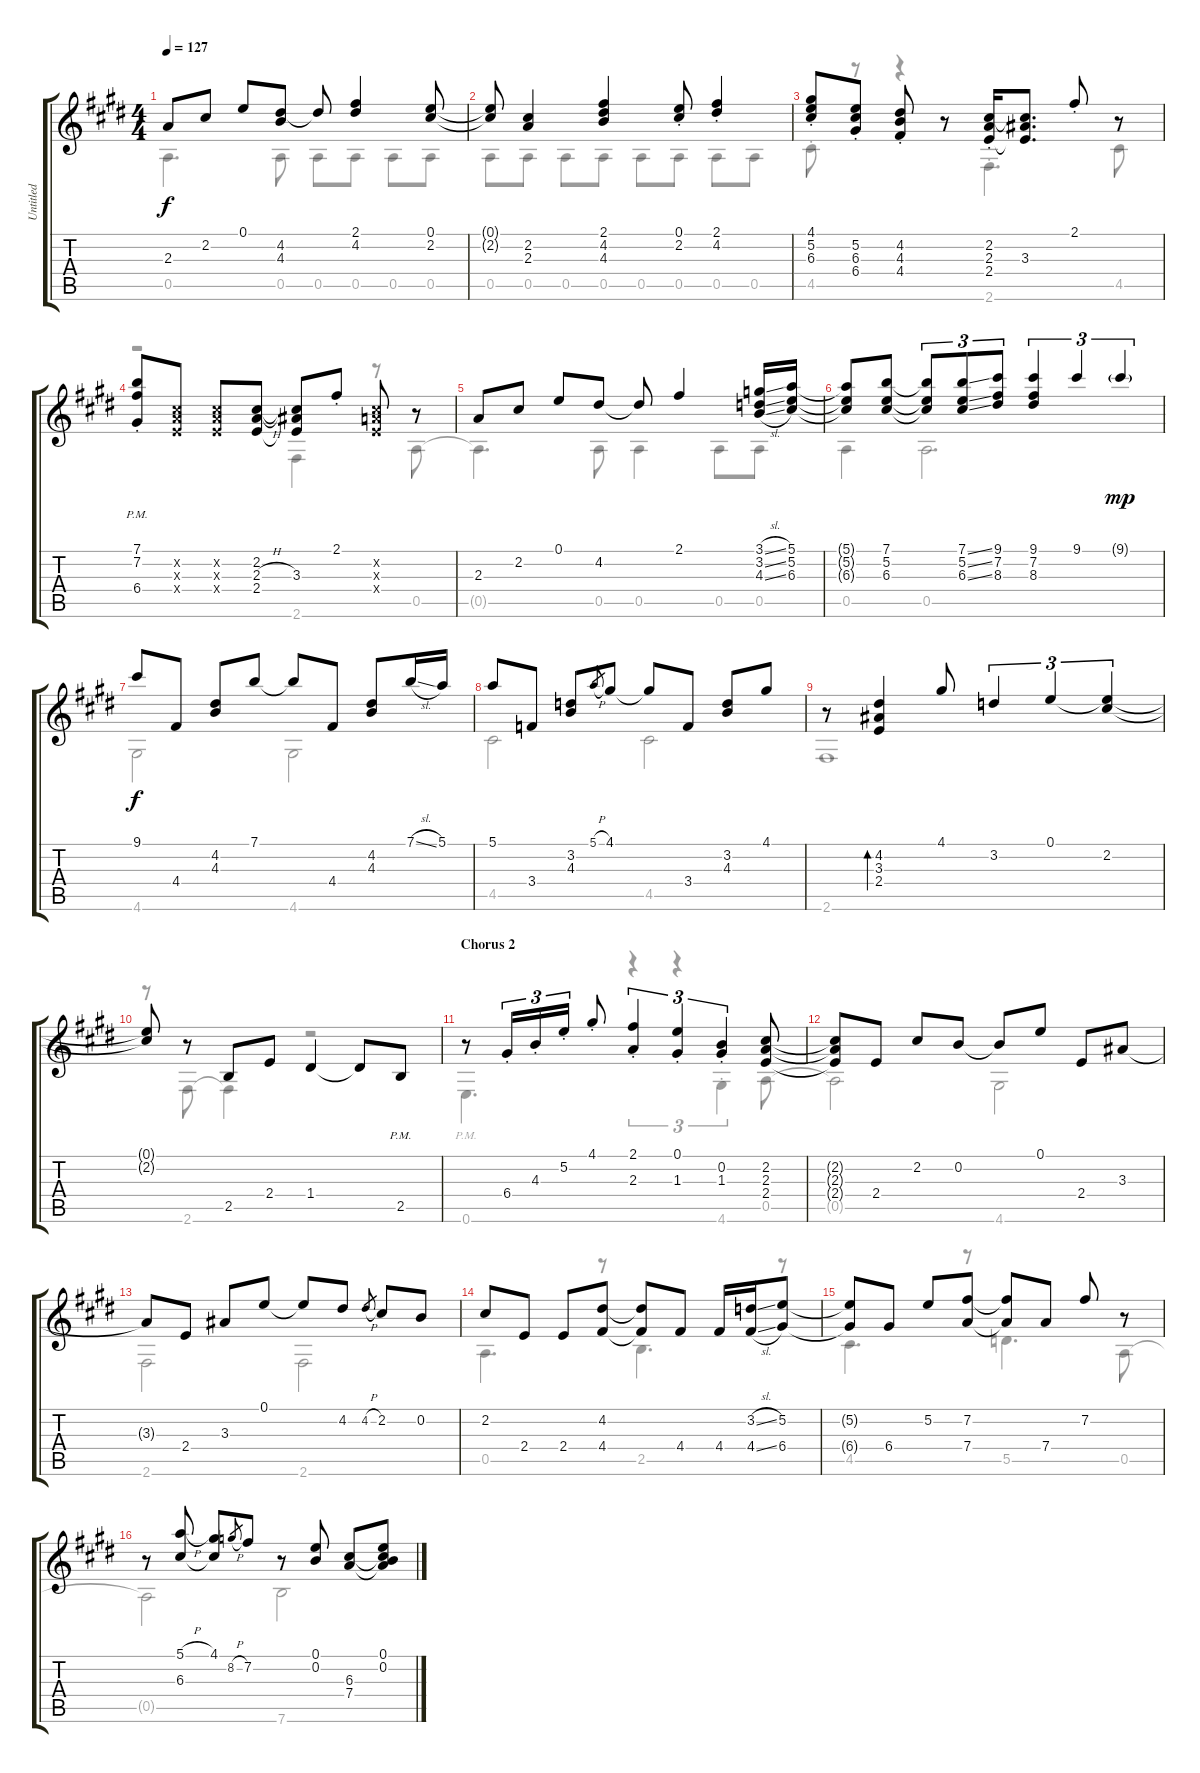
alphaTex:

\track ("Untitled" "Untitled") {instrument acousticguitarnylon}
\staff {score tabs}
\tuning (E4 B3 G3 D3 A2 E2) {hide}
\voice
\ts (4 4)
\tempo 127
\clef g2
\ks e
2.3.8{dy f} 2.2.8 0.1.8 (4.2 4.3).8 4.2{t}.8 (2.1 4.2).4 (0.1 2.2).8 |
\ks c#minor
(0.1{t} 2.2{t}).8 (2.2 2.3).4 (2.1 4.2 4.3).4 (0.1{st} 2.2{st}).8 (2.1{st} 4.2{st}).4 |
(4.1{st} 5.2{st} 6.3{st}).8 (5.2{st} 6.3{st} 6.4{st}).8 (4.2{st} 4.3{st} 4.4{st}).8 r.8 (2.2{st} 2.3{st} 2.4{st}).16 (2.2{t} 3.3 2.4{t}).8{d} 2.1{st}.8 r.8 |
\ks e
(7.1{pm st} 7.2{pm st} 6.4{pm st}).8 (2.2{x} 2.3{x} 2.4{x}).8 (2.2{x} 2.3{x} 2.4{x}).8 (2.2 2.3{h} 2.4).8 (2.2{t} 3.3 2.4{t}).8 2.1{st}.8 (2.2{x} 2.3{x} 2.4{x}).8 r.8 |
\ks c#minor
2.3.8 2.2.8 0.1.8 4.2.8 4.2{t}.8 2.1.4 (3.1{sl} 3.2{sl} 4.3{sl}).16 (5.1 5.2 6.3).16 |
(5.1{t} 5.2{t} 6.3{t}).8 (7.1 5.2 6.3).8 (7.1{t} 5.2{t} 6.3{t}).8{tu (3 2)} (7.1{ss} 5.2{ss} 6.3{ss}).8{tu (3 2)} (9.1 7.2 8.3).8{tu (3 2)} (9.1 7.2 8.3).4{tu (3 2)} 9.1.4{tu (3 2)} 9.1{g}.4{tu (3 2) dy mp} |
\ks e
9.1.8{dy f} 4.4.8 (4.2 4.3).8 7.1.8 7.1{t}.8 4.4.8 (4.2 4.3).8 7.1{sl}.16 5.1.16 |
\ks c#minor
5.1.8 3.4.8 (3.2 4.3).8 5.1{h}.8{gr} 4.1.8 4.1{t}.8 3.4.8 (3.2 4.3).8 4.1.8 |
r.8 (4.2 3.3 2.4).4{bd 30} 4.1.8 3.2.4{tu (3 2)} 0.1.4{tu (3 2)} (0.1{t} 2.2).4{tu (3 2)} |
\ks e
(0.1{t} 2.2{t}).8 r.8 2.5.8 2.4.8 1.4.4 1.4{t}.8 2.5{pm}.8 |
\section ("" "Chorus 2")
\ks c#minor
r.8 6.4{st}.16{tu (3 2)} 4.3{st}.16{tu (3 2)} 5.2{st}.16{tu (3 2)} 4.1{st}.8 (2.1{st} 2.3{st}).4{tu (3 2)} (0.1{st} 1.3{st}).4{tu (3 2)} (0.2{st} 1.3{st}).4{tu (3 2)} (2.2 2.3 2.4).8 |
(2.2{t} 2.3{t} 2.4{t}).8 2.4.8 2.2.8 0.2.8 0.2{t}.8 0.1.8 2.4.8 3.3.8 |
\ks e
3.3{t}.8 2.4.8 3.3.8 0.1.8 0.1{t}.8 4.2.8 4.2{h}.8{gr} 2.2.8 0.2.8 |
\ks c#minor
2.2.8 2.4.8 2.4.8 (4.2 4.4).8 (4.2{t} 4.4{t}).8 4.4.8 4.4.16 (3.2{sl} 4.4{sl}).16 (5.2 6.4).8 |
(5.2{t} 6.4{t}).8 6.4.8 5.2.8 (7.2 7.4).8 (7.2{t} 7.4{t}).8 7.4.8 7.2.8 r.8 |
\ks e
r.8 (5.1{h} 6.3).8 (4.1 6.3{t}).8 8.2{h}.8{gr} 7.2.8 r.8 (0.1 0.2).8 (6.3 7.4).8 (0.1 0.2 6.3{t} 7.4{t}).8
\voice
\clef g2
\ottava regular
\simile none
\ks e
0.5{t}.4{d dy f} 0.5.8 0.5.8 0.5.8 0.5.8 0.5.8 |
\ks c#minor
0.5.8 0.5.8 0.5.8 0.5.8 0.5.8 0.5.8 0.5.8 0.5.8 |
4.5{st}.8 r.8 r.4 2.6{st}.4{d} 4.5.8 |
\ks e
r.2 2.6.4 r.8 0.5.8 |
\ks c#minor
0.5{t}.4{d} 0.5.8 0.5.4 0.5.8 0.5.8 |
0.5.4 0.5.2{d} |
\ks e
4.6.2 4.6.2 |
\ks c#minor
4.5.2 4.5.2 |
2.6.1 |
\ks e
r.8 2.6.8 2.6{t}.4 r.2 |
\ks c#minor
0.6{pm}.4{d} r.4{tu (3 2)} r.4{tu (3 2)} 4.6{st}.4{tu (3 2)} 0.5.8 |
0.5{t}.2 4.6.2 |
\ks e
2.6.2 2.6.2 |
\ks c#minor
0.5.4{d} r.8 2.5.4{d} r.8 |
4.5.4{d} r.8 5.5.4{d} 0.5.8 |
\ks e
0.5{t}.2 7.6.2
